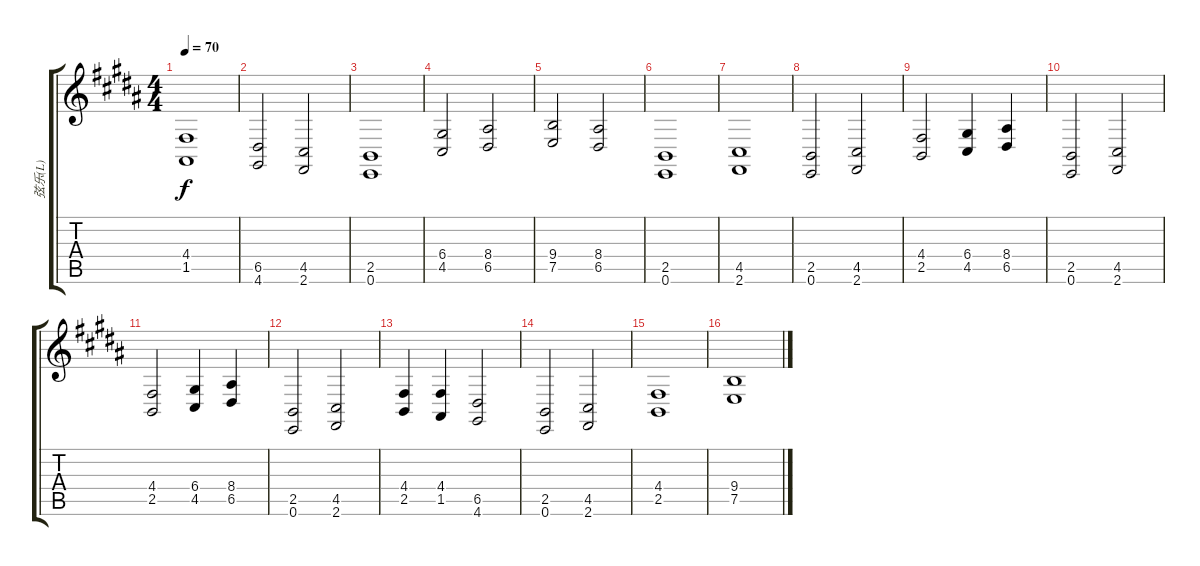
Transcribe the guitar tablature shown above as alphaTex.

\track ("弦乐(L)" "弦乐(L)") {instrument stringensemble2}
\staff {score tabs}
\tuning (E4 B3 G3 D3 A2 E2) {hide}
\ts (4 4)
\tempo 70
\clef g2
\ks b
(4.4 1.5).1{dy f} |
(6.5 4.6).2 (4.5 2.6).2 |
(2.5 0.6).1 |
(6.4 4.5).2 (8.4 6.5).2 |
(9.4 7.5).2 (8.4 6.5).2 |
(2.5 0.6).1 |
(4.5 2.6).1 |
(2.5 0.6).2 (4.5 2.6).2 |
(4.4 2.5).2 (6.4 4.5).4 (8.4 6.5).4 |
(2.5 0.6).2 (4.5 2.6).2 |
(4.4 2.5).2 (6.4 4.5).4 (8.4 6.5).4 |
(2.5 0.6).2 (4.5 2.6).2 |
(4.4 2.5).4 (4.4 1.5).4 (6.5 4.6).2 |
(2.5 0.6).2 (4.5 2.6).2 |
(4.4 2.5).1 |
(9.4 7.5).1
